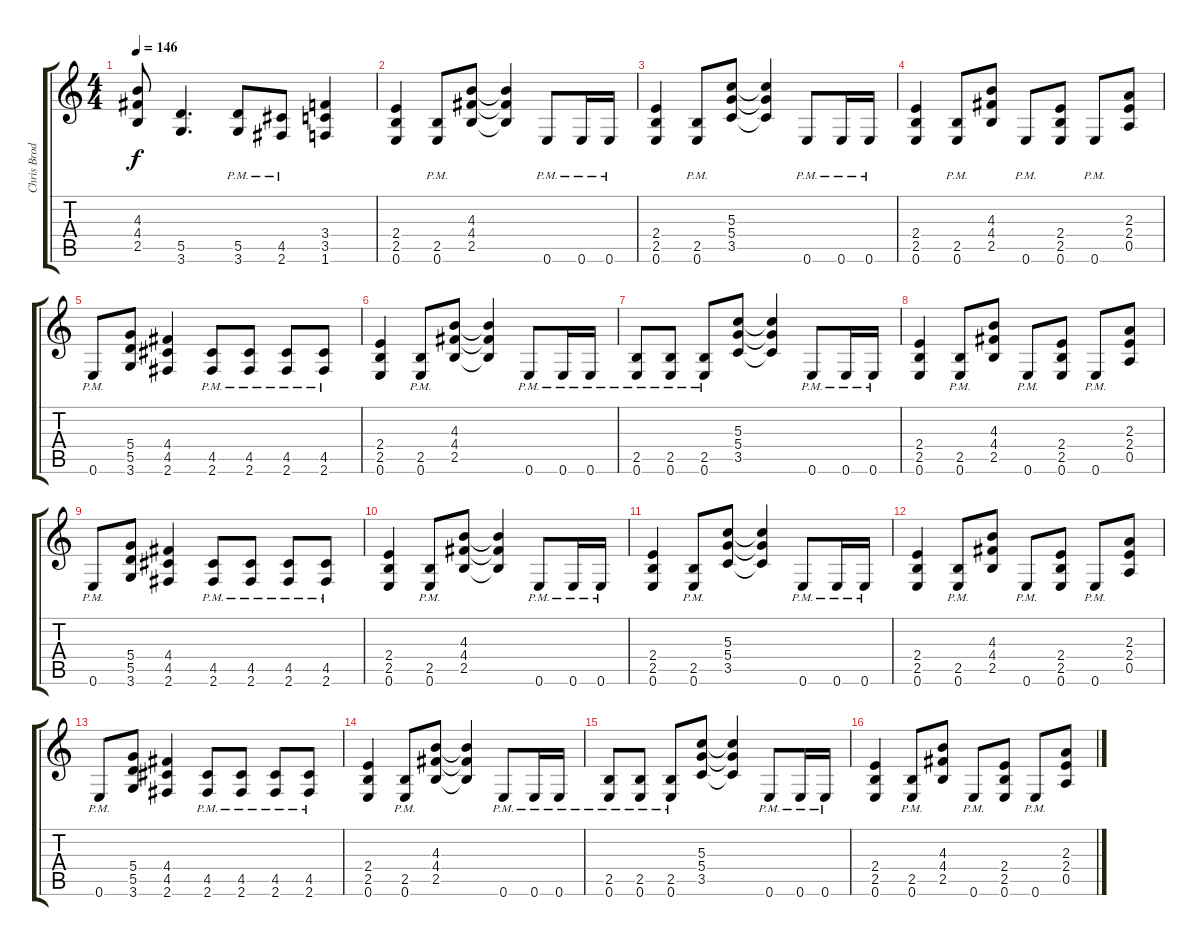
\track ("Chris Broderick Rythm Gtr." "Chris Brod") {instrument overdrivenguitar}
\staff {score tabs}
\tuning (E4 B3 G3 D3 A2 E2) {hide}
\ts (4 4)
\tempo 146
\clef g2
\ks c
(4.3{t} 4.4{t} 2.5{t}).8{dy f} (5.5 3.6).4{d} (5.5{pm} 3.6{pm}).8 (4.5{pm} 2.6{pm}).8 (3.4 3.5 1.6).4 |
(2.4 2.5 0.6).4 (2.5{pm} 0.6{pm}).8 (4.3 4.4 2.5).8 (4.3{t} 4.4{t} 2.5{t}).4 0.6{pm}.8 0.6{pm}.16 0.6{pm}.16 |
(2.4 2.5 0.6).4 (2.5{pm} 0.6{pm}).8 (5.3 5.4 3.5).8 (5.3{t} 5.4{t} 3.5{t}).4 0.6{pm}.8 0.6{pm}.16 0.6{pm}.16 |
(2.4 2.5 0.6).4 (2.5{pm} 0.6{pm}).8 (4.3 4.4 2.5).8 0.6{pm}.8 (2.4 2.5 0.6).8 0.6{pm}.8 (2.3 2.4 0.5).8 |
0.6{pm}.8 (5.4 5.5 3.6).8 (4.4 4.5 2.6).4 (4.5{pm} 2.6{pm}).8 (4.5{pm} 2.6{pm}).8 (4.5{pm} 2.6{pm}).8 (4.5{pm} 2.6{pm}).8 |
(2.4 2.5 0.6).4 (2.5{pm} 0.6{pm}).8 (4.3 4.4 2.5).8 (4.3{t} 4.4{t} 2.5{t}).4 0.6{pm}.8 0.6{pm}.16 0.6{pm}.16 |
(2.5{pm} 0.6{pm}).8 (2.5{pm} 0.6{pm}).8 (2.5{pm} 0.6{pm}).8 (5.3 5.4 3.5).8 (5.3{t} 5.4{t} 3.5{t}).4 0.6{pm}.8 0.6{pm}.16 0.6{pm}.16 |
(2.4 2.5 0.6).4 (2.5{pm} 0.6{pm}).8 (4.3 4.4 2.5).8 0.6{pm}.8 (2.4 2.5 0.6).8 0.6{pm}.8 (2.3 2.4 0.5).8 |
0.6{pm}.8 (5.4 5.5 3.6).8 (4.4 4.5 2.6).4 (4.5{pm} 2.6{pm}).8 (4.5{pm} 2.6{pm}).8 (4.5{pm} 2.6{pm}).8 (4.5{pm} 2.6{pm}).8 |
(2.4 2.5 0.6).4 (2.5{pm} 0.6{pm}).8 (4.3 4.4 2.5).8 (4.3{t} 4.4{t} 2.5{t}).4 0.6{pm}.8 0.6{pm}.16 0.6{pm}.16 |
(2.4 2.5 0.6).4 (2.5{pm} 0.6{pm}).8 (5.3 5.4 3.5).8 (5.3{t} 5.4{t} 3.5{t}).4 0.6{pm}.8 0.6{pm}.16 0.6{pm}.16 |
(2.4 2.5 0.6).4 (2.5{pm} 0.6{pm}).8 (4.3 4.4 2.5).8 0.6{pm}.8 (2.4 2.5 0.6).8 0.6{pm}.8 (2.3 2.4 0.5).8 |
0.6{pm}.8 (5.4 5.5 3.6).8 (4.4 4.5 2.6).4 (4.5{pm} 2.6{pm}).8 (4.5{pm} 2.6{pm}).8 (4.5{pm} 2.6{pm}).8 (4.5{pm} 2.6{pm}).8 |
(2.4 2.5 0.6).4 (2.5{pm} 0.6{pm}).8 (4.3 4.4 2.5).8 (4.3{t} 4.4{t} 2.5{t}).4 0.6{pm}.8 0.6{pm}.16 0.6{pm}.16 |
(2.5{pm} 0.6{pm}).8 (2.5{pm} 0.6{pm}).8 (2.5{pm} 0.6{pm}).8 (5.3 5.4 3.5).8 (5.3{t} 5.4{t} 3.5{t}).4 0.6{pm}.8 0.6{pm}.16 0.6{pm}.16 |
(2.4 2.5 0.6).4 (2.5{pm} 0.6{pm}).8 (4.3 4.4 2.5).8 0.6{pm}.8 (2.4 2.5 0.6).8 0.6{pm}.8 (2.3 2.4 0.5).8
